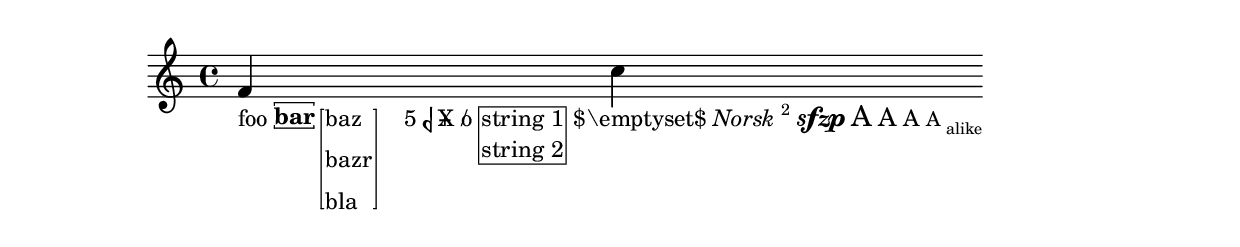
\header  {
texidoc = "With the new markup syntax, text may be written in various manners."
}

\version "2.1.26"


\score {
  \notes
   {
    f'-\markup {
		foo
		\raise #0.2 \hbracket \bold bar
		\override #'(baseline-skip . 4)

		\bracket \column < baz bazr bla >
		\hspace #2.0
		\override #'(font-family . music) {
			\lookup #"noteheads-0"
			\char #53
		}
		\semiflat

		{ }
		
		\combine "X" "+"   
		\combine "o" "/"
%		\char-number #"abc1234abc"
		\box \column < { "string 1" } { "string 2" } >
		"$\\emptyset$"
		\italic Norsk
		\super "2"
		\dynamic sfzp
		\huge { "A" \smaller "A" \smaller \smaller "A"
			\smaller \smaller \smaller "A" }
		\sub "alike"
	}	
    c''4
    }
}
